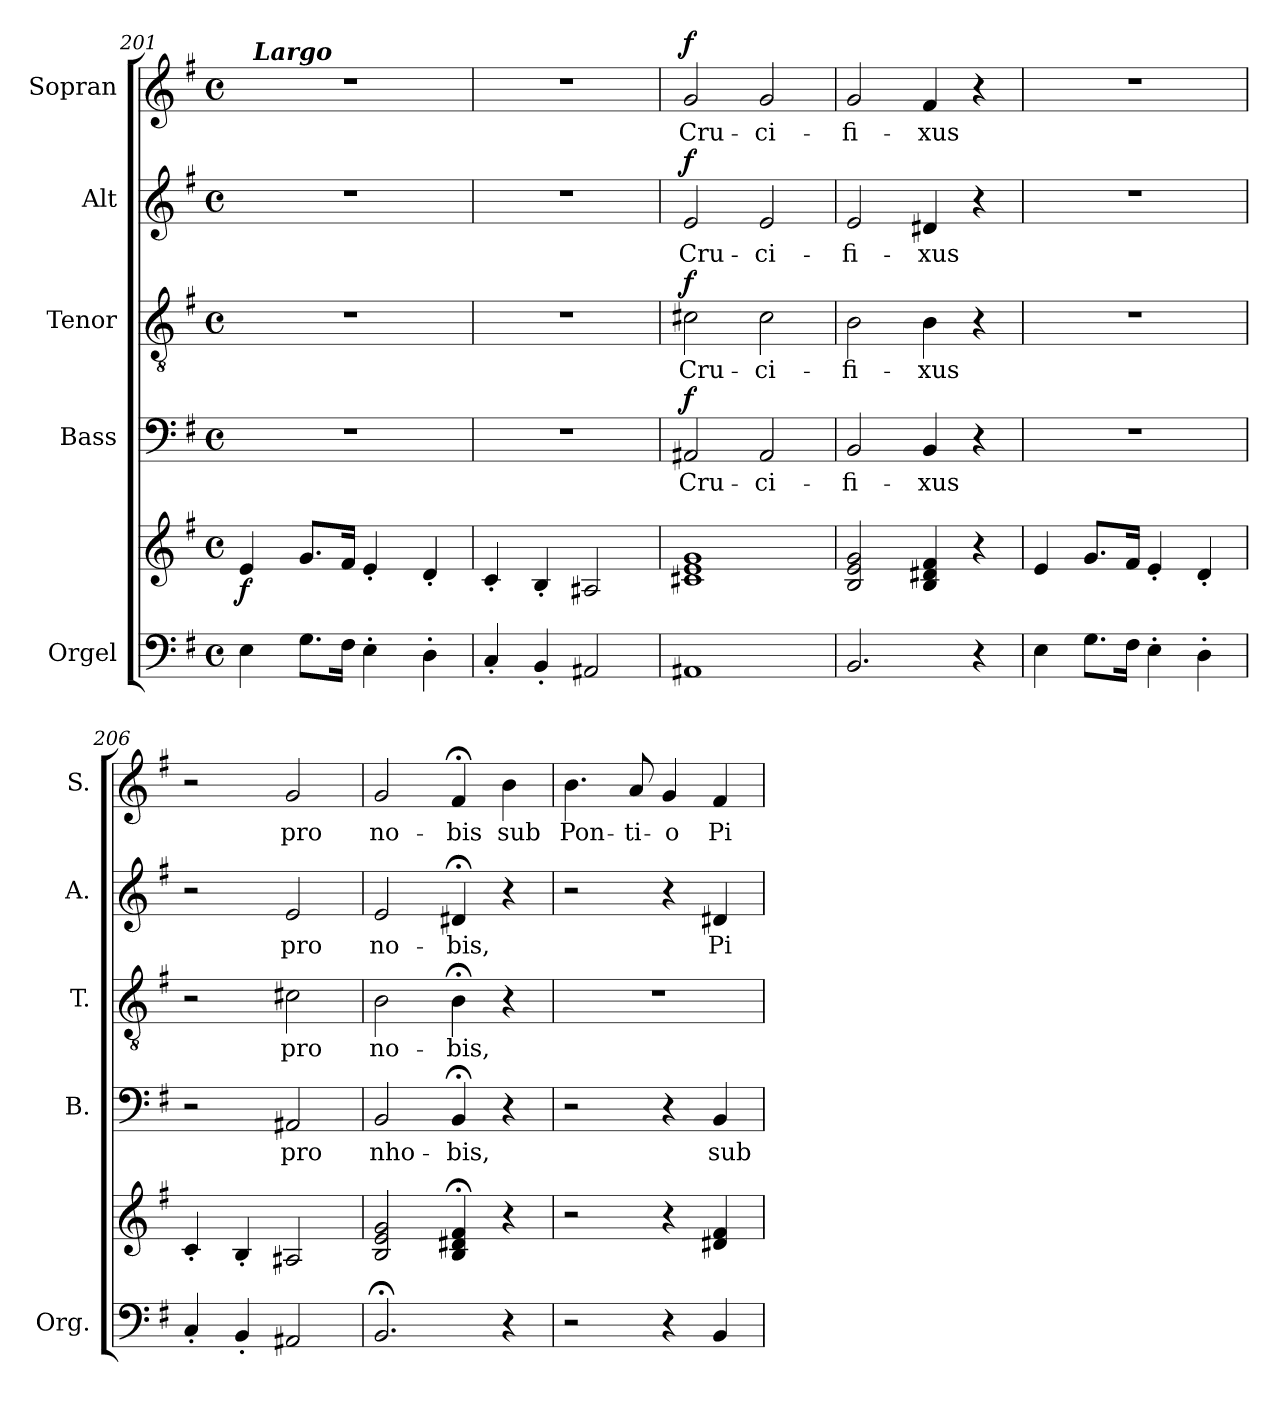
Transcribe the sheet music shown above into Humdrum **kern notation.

**kern	**kern	**dynam	**kern	**text	**dynam	**kern	**text	**dynam	**kern	**text	**dynam	**kern	**text	**dynam
*part5	*part5	*part5	*part4	*part4	*part4	*part3	*part3	*part3	*part2	*part2	*part2	*part1	*part1	*part1
*staff6	*staff5	*staff5/6	*staff4	*staff4	*staff4	*staff3	*staff3	*staff3	*staff2	*staff2	*staff2	*staff1	*staff1	*staff1
*I"Orgel	*	*	*I"Bass	*	*	*I"Tenor	*	*	*I"Alt	*	*	*I"Sopran	*	*
*I'Org.	*	*	*I'B.	*	*	*I'T.	*	*	*I'A.	*	*	*I'S.	*	*
*clefF4	*clefG2	*	*clefF4	*	*	*clefGv2	*	*	*clefG2	*	*	*clefG2	*	*
*k[f#]	*k[f#]	*	*k[f#]	*	*	*k[f#]	*	*	*k[f#]	*	*	*k[f#]	*	*
*G:	*G:	*	*G:	*	*	*G:	*	*	*G:	*	*	*G:	*	*
*M4/4	*M4/4	*	*M4/4	*	*	*M4/4	*	*	*M4/4	*	*	*M4/4	*	*
*met(c)	*met(c)	*	*met(c)	*	*	*met(c)	*	*	*met(c)	*	*	*met(c)	*	*
=201	=201	=201	=201	=201	=201	=201	=201	=201	=201	=201	=201	=201	=201	=201
!	!	!LO:DY:b	!	!	!	!	!	!	!	!	!	!	!	!
*	*	*	*	*	*	*	*	*	*	*	*	*^	*	*
4E\	4e/	f	1r	.	.	1r	.	.	1r	.	.	1r	32ryy	.	.
!	!	!	!	!	!	!	!	!	!	!	!	!	!LO:TX:a:Bi:t=Largo	!	!
.	.	.	.	.	.	.	.	.	.	.	.	.	2ryy	.	.
8.G\L	8.g/L	.	.	.	.	.	.	.	.	.	.	.	.	.	.
16F#\Jk	16f#/Jk	.	.	.	.	.	.	.	.	.	.	.	.	.	.
4E'>\	4e'</	.	.	.	.	.	.	.	.	.	.	.	.	.	.
.	.	.	.	.	.	.	.	.	.	.	.	.	4...ryy	.	.
4D'>\	4d'</	.	.	.	.	.	.	.	.	.	.	.	.	.	.
*	*	*	*	*	*	*	*	*	*	*	*	*v	*v	*	*
=202	=202	=202	=202	=202	=202	=202	=202	=202	=202	=202	=202	=202	=202	=202
4C'</	4c'</	.	1r	.	.	1r	.	.	1r	.	.	1r	.	.
4BB'</	4B'</	.	.	.	.	.	.	.	.	.	.	.	.	.
2AA#X/	2A#X/	.	.	.	.	.	.	.	.	.	.	.	.	.
=203	=203	=203	=203	=203	=203	=203	=203	=203	=203	=203	=203	=203	=203	=203
!	!	!	!	!LO:LY:b	!LO:DY:a	!	!LO:LY:b	!LO:DY:a	!	!LO:LY:b	!LO:DY:a	!	!LO:LY:b	!LO:DY:a
1AA#X	1c#X 1e 1g	.	2AA#X/	Cru-	f	2c#X\	Cru-	f	2e/	Cru-	f	2g/	Cru-	f
!	!	!	!	!LO:LY:b	!	!	!LO:LY:b	!	!	!LO:LY:b	!	!	!LO:LY:b	!
.	.	.	2AA#/	-ci-	.	2c#\	-ci-	.	2e/	-ci-	.	2g/	-ci-	.
=204	=204	=204	=204	=204	=204	=204	=204	=204	=204	=204	=204	=204	=204	=204
!	!	!	!	!LO:LY:b	!	!	!LO:LY:b	!	!	!LO:LY:b	!	!	!LO:LY:b	!
2.BB/	2B/ 2e/ 2g/	.	2BB/	-fi-	.	2B\	-fi-	.	2e/	-fi-	.	2g/	-fi-	.
!	!	!	!	!LO:LY:b	!	!	!LO:LY:b	!	!	!LO:LY:b	!	!	!LO:LY:b	!
.	4B/ 4d#X/ 4f#/	.	4BB/	-xus	.	4B\	-xus	.	4d#X/	-xus	.	4f#/	-xus	.
4r	4r	.	4r	.	.	4r	.	.	4r	.	.	4r	.	.
!!LO:LB:g=z
=205	=205	=205	=205	=205	=205	=205	=205	=205	=205	=205	=205	=205	=205	=205
4E\	4e/	.	1r	.	.	1r	.	.	1r	.	.	1r	.	.
8.G\L	8.g/L	.	.	.	.	.	.	.	.	.	.	.	.	.
16F#\Jk	16f#/Jk	.	.	.	.	.	.	.	.	.	.	.	.	.
4E'>\	4e'</	.	.	.	.	.	.	.	.	.	.	.	.	.
4D'>\	4d'</	.	.	.	.	.	.	.	.	.	.	.	.	.
=206	=206	=206	=206	=206	=206	=206	=206	=206	=206	=206	=206	=206	=206	=206
4C'</	4c'</	.	2r	.	.	2r	.	.	2r	.	.	2r	.	.
4BB'</	4B'</	.	.	.	.	.	.	.	.	.	.	.	.	.
!	!	!	!	!LO:LY:b	!	!	!LO:LY:b	!	!	!LO:LY:b	!	!	!LO:LY:b	!
2AA#X/	2A#X/	.	2AA#X/	pro	.	2c#X\	pro	.	2e/	pro	.	2g/	pro	.
=207	=207	=207	=207	=207	=207	=207	=207	=207	=207	=207	=207	=207	=207	=207
!	!	!	!	!LO:LY:b	!	!	!LO:LY:b	!	!	!LO:LY:b	!	!	!LO:LY:b	!
2.BB;</	2B/ 2e/ 2g/	.	2BB/	nho-	.	2B\	no-	.	2e/	no-	.	2g/	no-	.
!	!	!	!	!LO:LY:b	!	!	!LO:LY:b	!	!	!LO:LY:b	!	!	!LO:LY:b	!
.	4B/;< 4d#X/;< 4f#/;<	.	4BB;</	-bis,	.	4B;<\	-bis,	.	4d#X;</	-bis,	.	4f#;</	-bis	.
!	!	!	!	!	!	!	!	!	!	!	!	!	!LO:LY:b	!
4r	4r	.	4r	.	.	4r	.	.	4r	.	.	4b\	sub	.
=208	=208	=208	=208	=208	=208	=208	=208	=208	=208	=208	=208	=208	=208	=208
!	!	!	!	!	!	!	!	!	!	!	!	!	!LO:LY:b	!
2r	2r	.	2r	.	.	1r	.	.	2r	.	.	4.b\	Pon-	.
!	!	!	!	!	!	!	!	!	!	!	!	!	!LO:LY:b	!
.	.	.	.	.	.	.	.	.	.	.	.	8a/	-ti-	.
!	!	!	!	!	!	!	!	!	!	!	!	!	!LO:LY:b	!
4r	4r	.	4r	.	.	.	.	.	4r	.	.	4g/	-o	.
!	!	!	!	!LO:LY:b	!	!	!	!	!	!LO:LY:b	!	!	!LO:LY:b	!
4BB/	4d#X/ 4f#/	.	4BB/	sub	.	.	.	.	4d#X/	Pi-	.	4f#/	Pi-	.
=	=	=	=	=	=	=	=	=	=	=	=	=	=	=
*-	*-	*-	*-	*-	*-	*-	*-	*-	*-	*-	*-	*-	*-	*-
